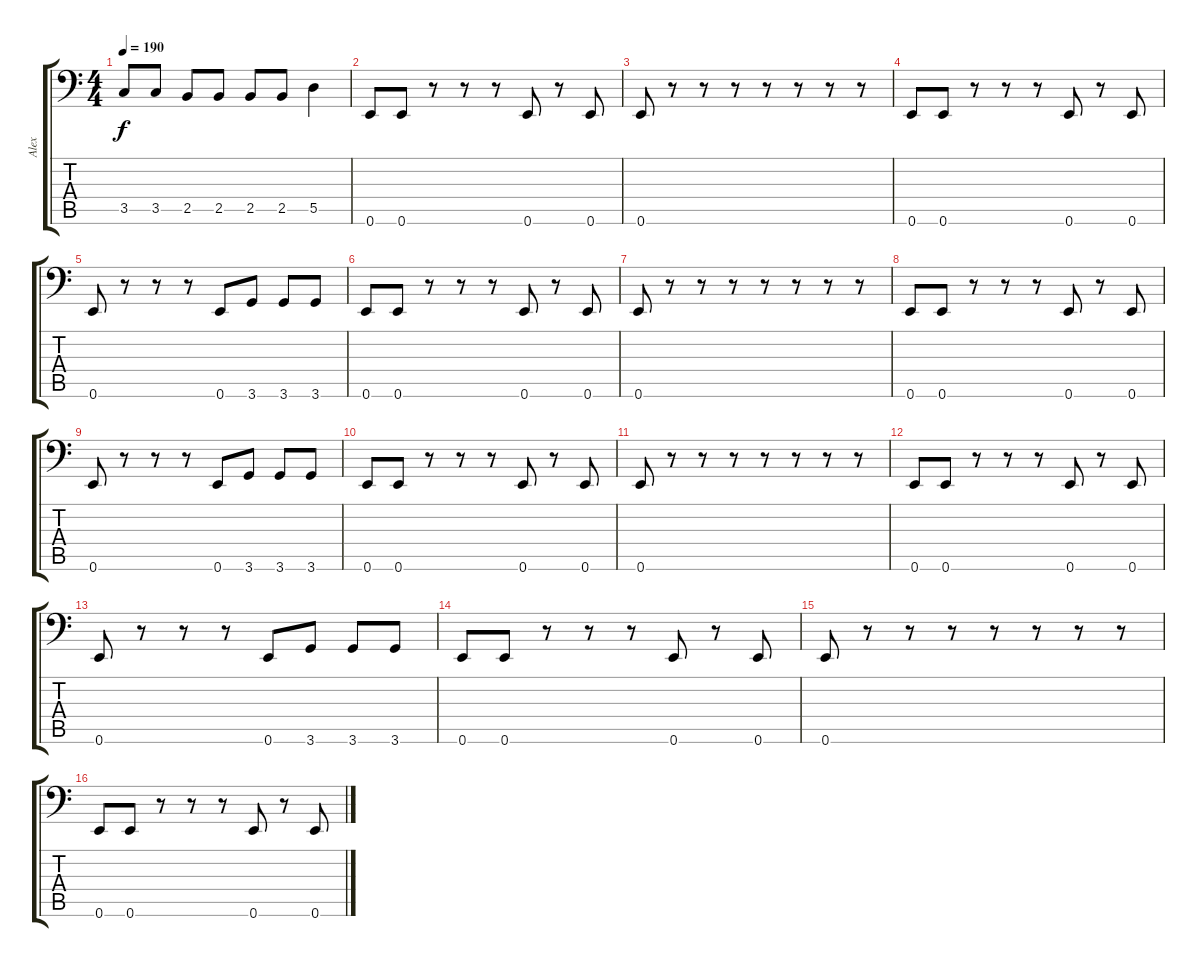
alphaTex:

\track ("Alex" "Alex") {instrument slapbass2}
\staff {score tabs}
\tuning (E3 B2 G2 D2 A1 E1) {hide}
\ts (4 4)
\tempo 190
\clef f4
\ks c
3.5.8{dy f} 3.5.8 2.5.8 2.5.8 2.5.8 2.5.8 5.5.4 |
0.6.8 0.6.8 r.8 r.8 r.8 0.6.8 r.8 0.6.8 |
0.6.8 r.8 r.8 r.8 r.8 r.8 r.8 r.8 |
0.6.8 0.6.8 r.8 r.8 r.8 0.6.8 r.8 0.6.8 |
0.6.8 r.8 r.8 r.8 0.6.8 3.6.8 3.6.8 3.6.8 |
0.6.8 0.6.8 r.8 r.8 r.8 0.6.8 r.8 0.6.8 |
0.6.8 r.8 r.8 r.8 r.8 r.8 r.8 r.8 |
0.6.8 0.6.8 r.8 r.8 r.8 0.6.8 r.8 0.6.8 |
0.6.8 r.8 r.8 r.8 0.6.8 3.6.8 3.6.8 3.6.8 |
0.6.8 0.6.8 r.8 r.8 r.8 0.6.8 r.8 0.6.8 |
0.6.8 r.8 r.8 r.8 r.8 r.8 r.8 r.8 |
0.6.8 0.6.8 r.8 r.8 r.8 0.6.8 r.8 0.6.8 |
0.6.8 r.8 r.8 r.8 0.6.8 3.6.8 3.6.8 3.6.8 |
0.6.8 0.6.8 r.8 r.8 r.8 0.6.8 r.8 0.6.8 |
0.6.8 r.8 r.8 r.8 r.8 r.8 r.8 r.8 |
0.6.8 0.6.8 r.8 r.8 r.8 0.6.8 r.8 0.6.8
